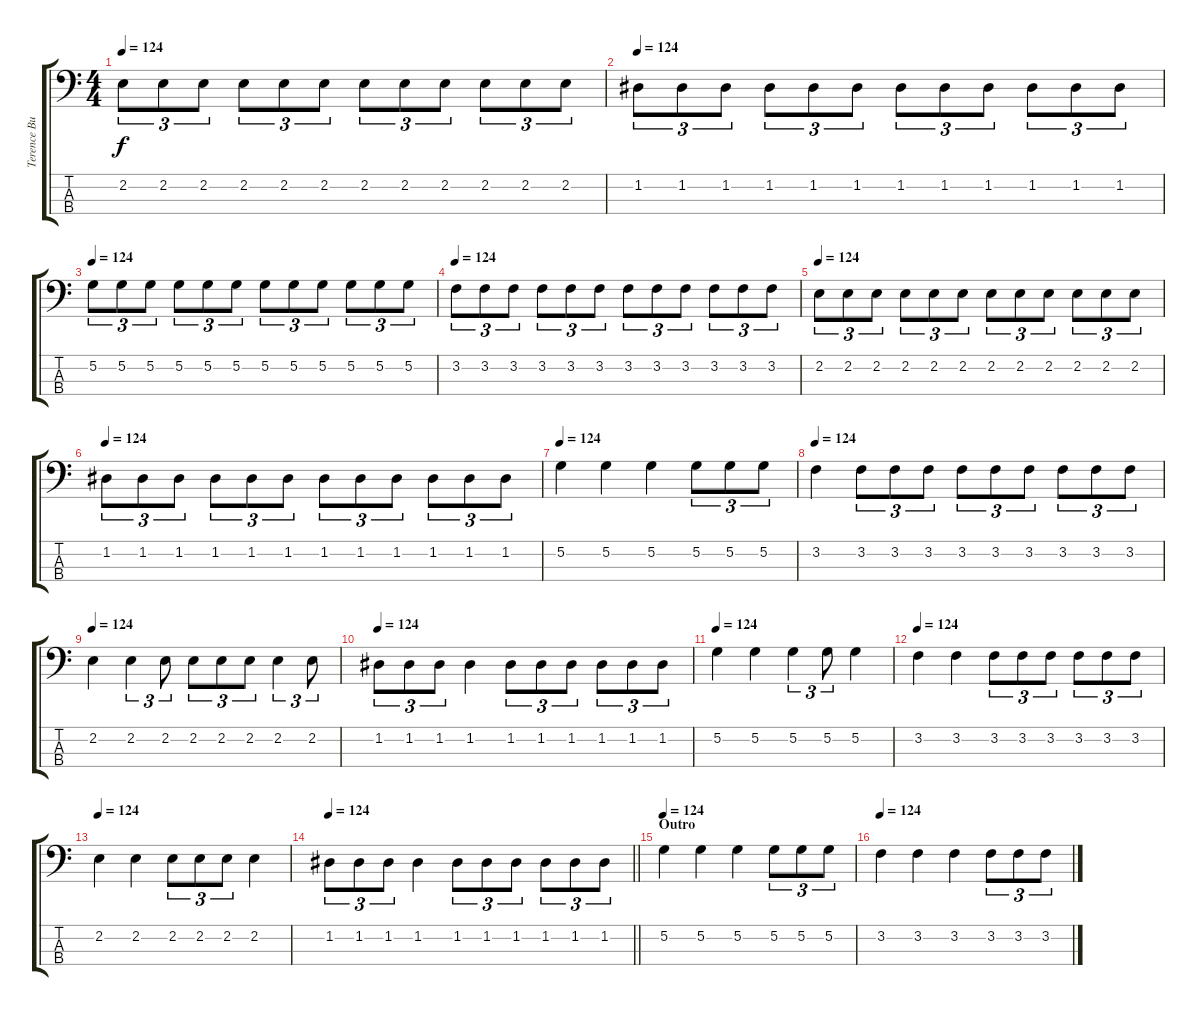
\track ("Terence Butler" "Terence Bu") {instrument electricbassfinger}
\staff {score tabs}
\tuning (G2 D2 A1 E1) {hide}
\ts (4 4)
\tempo 124
\clef f4
\ks c
2.2.8{tu (3 2) dy f} 2.2.8{tu (3 2)} 2.2.8{tu (3 2)} 2.2.8{tu (3 2)} 2.2.8{tu (3 2)} 2.2.8{tu (3 2)} 2.2.8{tu (3 2)} 2.2.8{tu (3 2)} 2.2.8{tu (3 2)} 2.2.8{tu (3 2)} 2.2.8{tu (3 2)} 2.2.8{tu (3 2)} |
\tempo 124
1.2.8{tu (3 2)} 1.2.8{tu (3 2)} 1.2.8{tu (3 2)} 1.2.8{tu (3 2)} 1.2.8{tu (3 2)} 1.2.8{tu (3 2)} 1.2.8{tu (3 2)} 1.2.8{tu (3 2)} 1.2.8{tu (3 2)} 1.2.8{tu (3 2)} 1.2.8{tu (3 2)} 1.2.8{tu (3 2)} |
\tempo 124
5.2.8{tu (3 2)} 5.2.8{tu (3 2)} 5.2.8{tu (3 2)} 5.2.8{tu (3 2)} 5.2.8{tu (3 2)} 5.2.8{tu (3 2)} 5.2.8{tu (3 2)} 5.2.8{tu (3 2)} 5.2.8{tu (3 2)} 5.2.8{tu (3 2)} 5.2.8{tu (3 2)} 5.2.8{tu (3 2)} |
\tempo 124
3.2.8{tu (3 2)} 3.2.8{tu (3 2)} 3.2.8{tu (3 2)} 3.2.8{tu (3 2)} 3.2.8{tu (3 2)} 3.2.8{tu (3 2)} 3.2.8{tu (3 2)} 3.2.8{tu (3 2)} 3.2.8{tu (3 2)} 3.2.8{tu (3 2)} 3.2.8{tu (3 2)} 3.2.8{tu (3 2)} |
\tempo 124
2.2.8{tu (3 2)} 2.2.8{tu (3 2)} 2.2.8{tu (3 2)} 2.2.8{tu (3 2)} 2.2.8{tu (3 2)} 2.2.8{tu (3 2)} 2.2.8{tu (3 2)} 2.2.8{tu (3 2)} 2.2.8{tu (3 2)} 2.2.8{tu (3 2)} 2.2.8{tu (3 2)} 2.2.8{tu (3 2)} |
\tempo 124
1.2.8{tu (3 2)} 1.2.8{tu (3 2)} 1.2.8{tu (3 2)} 1.2.8{tu (3 2)} 1.2.8{tu (3 2)} 1.2.8{tu (3 2)} 1.2.8{tu (3 2)} 1.2.8{tu (3 2)} 1.2.8{tu (3 2)} 1.2.8{tu (3 2)} 1.2.8{tu (3 2)} 1.2.8{tu (3 2)} |
\tempo 124
5.2.4 5.2.4 5.2.4 5.2.8{tu (3 2)} 5.2.8{tu (3 2)} 5.2.8{tu (3 2)} |
\tempo 124
3.2.4 3.2.8{tu (3 2)} 3.2.8{tu (3 2)} 3.2.8{tu (3 2)} 3.2.8{tu (3 2)} 3.2.8{tu (3 2)} 3.2.8{tu (3 2)} 3.2.8{tu (3 2)} 3.2.8{tu (3 2)} 3.2.8{tu (3 2)} |
\tempo 124
2.2.4 2.2.4{tu (3 2)} 2.2.8{tu (3 2)} 2.2.8{tu (3 2)} 2.2.8{tu (3 2)} 2.2.8{tu (3 2)} 2.2.4{tu (3 2)} 2.2.8{tu (3 2)} |
\tempo 124
1.2.8{tu (3 2)} 1.2.8{tu (3 2)} 1.2.8{tu (3 2)} 1.2.4 1.2.8{tu (3 2)} 1.2.8{tu (3 2)} 1.2.8{tu (3 2)} 1.2.8{tu (3 2)} 1.2.8{tu (3 2)} 1.2.8{tu (3 2)} |
\tempo 124
5.2.4 5.2.4 5.2.4{tu (3 2)} 5.2.8{tu (3 2)} 5.2.4 |
\tempo 124
3.2.4 3.2.4 3.2.8{tu (3 2)} 3.2.8{tu (3 2)} 3.2.8{tu (3 2)} 3.2.8{tu (3 2)} 3.2.8{tu (3 2)} 3.2.8{tu (3 2)} |
\tempo 124
2.2.4 2.2.4 2.2.8{tu (3 2)} 2.2.8{tu (3 2)} 2.2.8{tu (3 2)} 2.2.4 |
\tempo 124
\barLineRight lightlight
1.2.8{tu (3 2)} 1.2.8{tu (3 2)} 1.2.8{tu (3 2)} 1.2.4 1.2.8{tu (3 2)} 1.2.8{tu (3 2)} 1.2.8{tu (3 2)} 1.2.8{tu (3 2)} 1.2.8{tu (3 2)} 1.2.8{tu (3 2)} |
\section ("" "Outro")
\tempo 124
5.2.4 5.2.4 5.2.4 5.2.8{tu (3 2)} 5.2.8{tu (3 2)} 5.2.8{tu (3 2)} |
\tempo 124
3.2.4 3.2.4 3.2.4 3.2.8{tu (3 2)} 3.2.8{tu (3 2)} 3.2.8{tu (3 2)}
